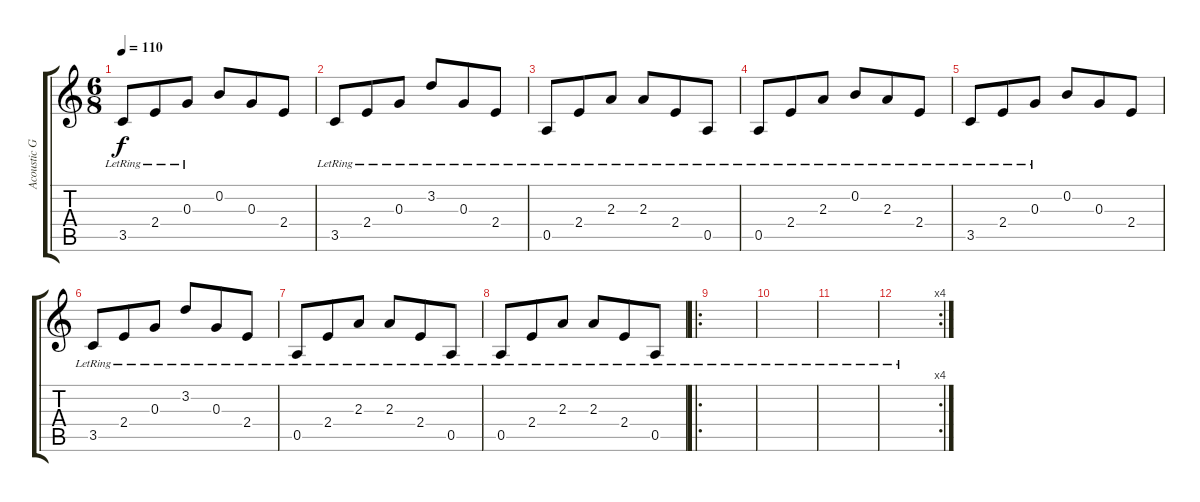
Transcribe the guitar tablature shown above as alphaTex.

\track ("Acoustic Guitar" "Acoustic G") {instrument acousticguitarnylon}
\staff {score tabs}
\tuning (E4 B3 G3 D3 A2 E2) {hide}
\ts (6 8)
\tempo 110
\clef g2
\ks c
3.5{lr}.8{dy f} 2.4{lr}.8 0.3{lr}.8 0.2.8 0.3.8 2.4.8 |
3.5{lr}.8 2.4{lr}.8 0.3{lr}.8 3.2{lr}.8 0.3{lr}.8 2.4{lr}.8 |
0.5{lr}.8 2.4{lr}.8 2.3{lr}.8 2.3{lr}.8 2.4{lr}.8 0.5{lr}.8 |
0.5{lr}.8 2.4{lr}.8 2.3{lr}.8 0.2{lr}.8 2.3{lr}.8 2.4{lr}.8 |
3.5{lr}.8 2.4{lr}.8 0.3{lr}.8 0.2.8 0.3.8 2.4.8 |
3.5{lr}.8 2.4{lr}.8 0.3{lr}.8 3.2{lr}.8 0.3{lr}.8 2.4{lr}.8 |
0.5{lr}.8 2.4{lr}.8 2.3{lr}.8 2.3{lr}.8 2.4{lr}.8 0.5{lr}.8 |
0.5{lr}.8 2.4{lr}.8 2.3{lr}.8 2.3{lr}.8 2.4{lr}.8 0.5{lr}.8 |
\ro
|
|
|
\rc 4
